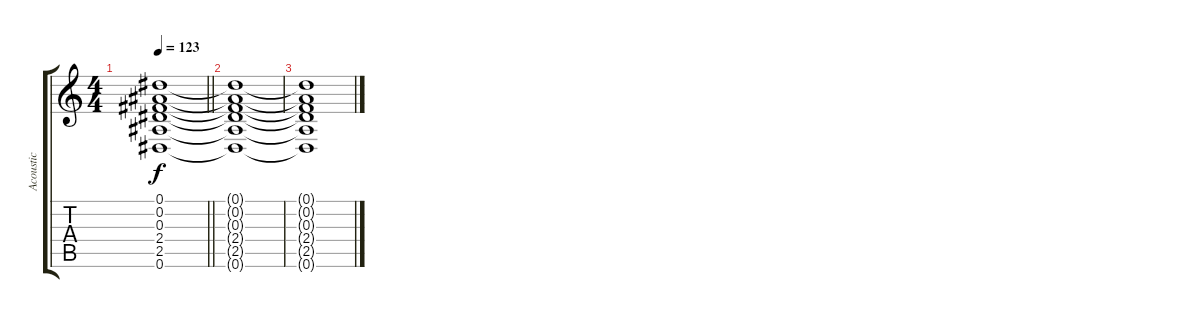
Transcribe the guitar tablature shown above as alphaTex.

\track ("Acoustic" "Acoustic") {instrument acousticguitarsteel}
\staff {score tabs}
\tuning (Eb4 Bb3 Gb3 Db3 Ab2 Eb2) {hide}
\ts (4 4)
\tempo 123
\clef g2
\barLineRight lightlight
\ks c
(0.1{t} 0.2{t} 0.3{t} 2.4{t} 2.5{t} 0.6{t}).1{dy f} |
(0.1{t} 0.2{t} 0.3{t} 2.4{t} 2.5{t} 0.6{t}).1 |
(0.1{t} 0.2{t} 0.3{t} 2.4{t} 2.5{t} 0.6{t}).1
